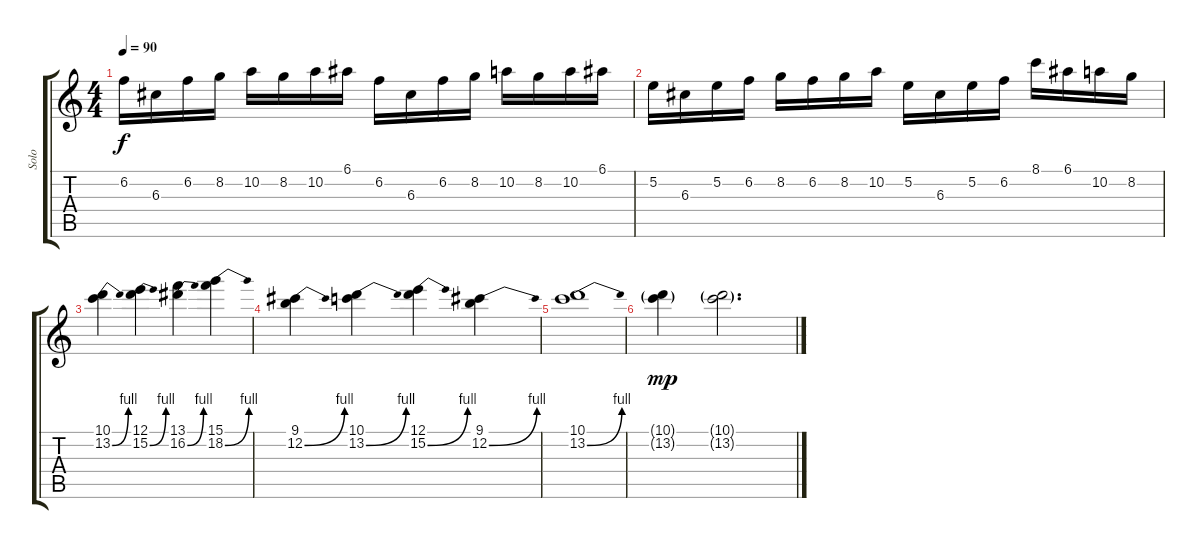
\track ("Solo" "Solo") {instrument distortionguitar}
\staff {score tabs}
\tuning (E4 B3 G3 D3 A2 D2) {hide}
\ts (4 4)
\tempo 90
\clef g2
\ks c
6.2.16{dy f} 6.3.16 6.2.16 8.2.16 10.2.16 8.2.16 10.2.16 6.1.16 6.2.16 6.3.16 6.2.16 8.2.16 10.2.16 8.2.16 10.2.16 6.1.16 |
5.2.16 6.3.16 5.2.16 6.2.16 8.2.16 6.2.16 8.2.16 10.2.16 5.2.16 6.3.16 5.2.16 6.2.16 8.1.16 6.1.16 10.2.16 8.2.16 |
(10.1 13.2{be (bend 0 0 60 4)}).4 (12.1 15.2{be (bend 0 0 60 4)}).4 (13.1 16.2{be (bend 0 0 60 4)}).4 (15.1 18.2{be (bend 0 0 60 4)}).4 |
(9.1 12.2{be (bend 0 0 60 4)}).4 (10.1 13.2{be (bend 0 0 60 4)}).4 (12.1 15.2{be (bend 0 0 60 4)}).4 (9.1 12.2{be (bend 0 0 60 4)}).4 |
(10.1 13.2{be (bend 0 0 60 4)}).1 |
(10.1{g} 13.2{g}).4{dy mp} (10.1{g} 13.2{g}).2{d}
